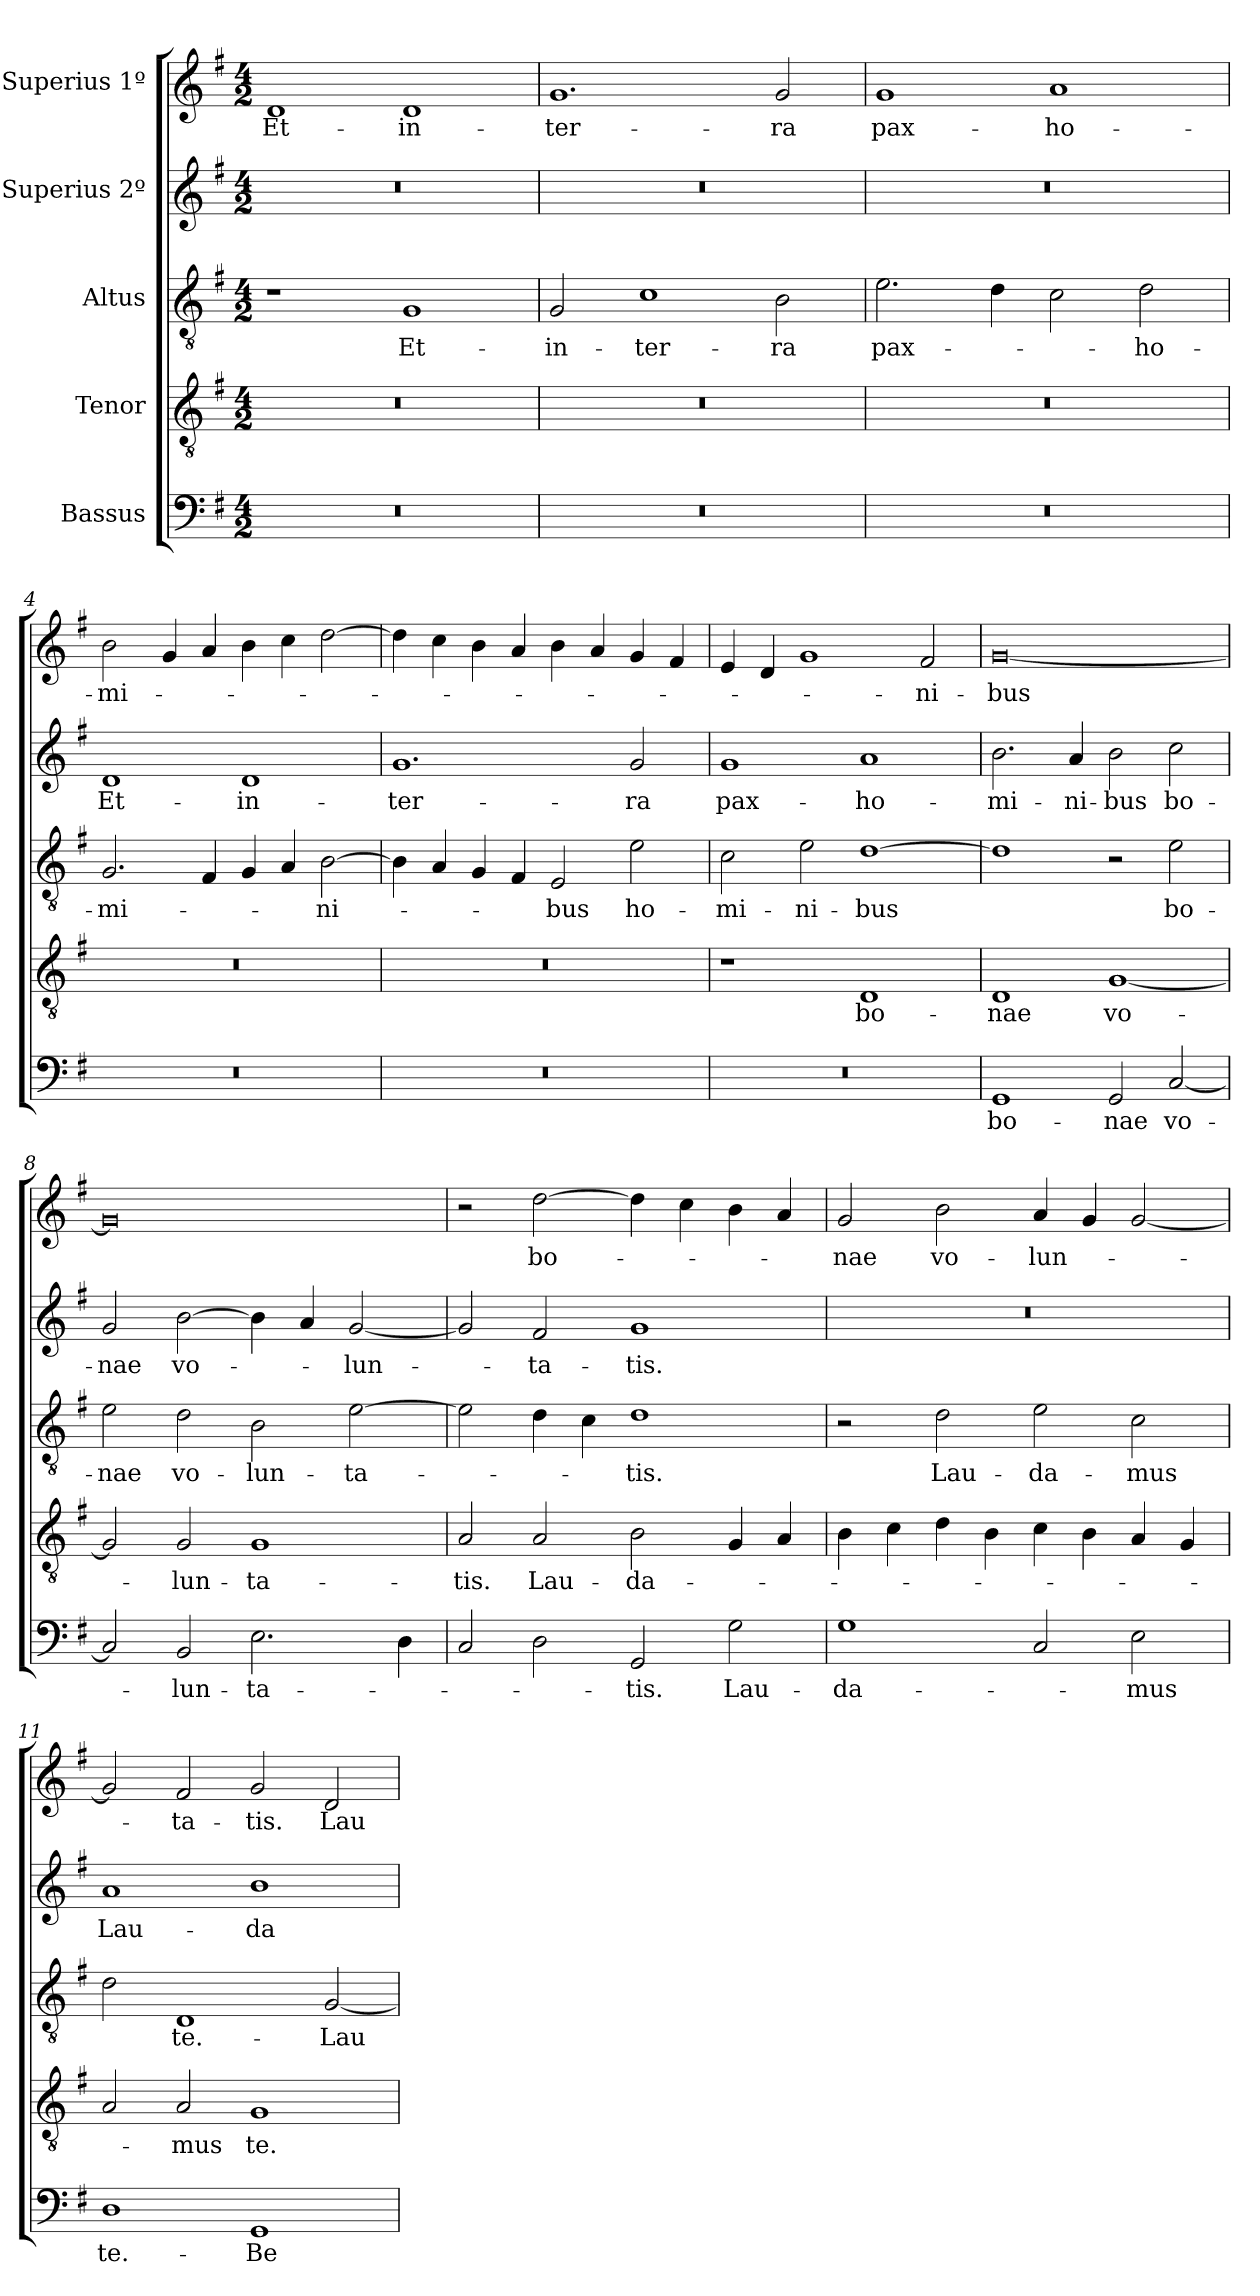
**kern	**text	**kern	**text	**kern	**text	**kern	**text	**kern	**text
*part5	*part5	*part4	*part4	*part3	*part3	*part2	*part2	*part1	*part1
*staff5	*staff5	*staff4	*staff4	*staff3	*staff3	*staff2	*staff2	*staff1	*staff1
*I"Bassus	*	*I"Tenor	*	*I"Altus	*	*I"Superius 2º	*	*I"Superius 1º	*
*clefF4	*	*clefGv2	*	*clefGv2	*	*clefG2	*	*clefG2	*
*k[f#]	*	*k[f#]	*	*k[f#]	*	*k[f#]	*	*k[f#]	*
*M4/2	*	*M4/2	*	*M4/2	*	*M4/2	*	*M4/2	*
=1	=1	=1	=1	=1	=1	=1	=1	=1	=1
0r	.	0r	.	1r	.	0r	.	1d/	Et-
.	.	.	.	1G/	Et-	.	.	1d/	in-
=2	=2	=2	=2	=2	=2	=2	=2	=2	=2
0r	.	0r	.	2G/	in-	0r	.	1.g/	ter-
.	.	.	.	1c\	ter-	.	.	.	.
.	.	.	.	2B\	-ra	.	.	2g/	-ra
=3	=3	=3	=3	=3	=3	=3	=3	=3	=3
0r	.	0r	.	2.e\	pax-	0r	.	1g/	pax-
.	.	.	.	4d\	.	.	.	.	.
.	.	.	.	2c\	.	.	.	1a/	ho-
.	.	.	.	2d\	ho-	.	.	.	.
=4	=4	=4	=4	=4	=4	=4	=4	=4	=4
0r	.	0r	.	2.G/	-mi-	1d/	Et-	2b\	-mi-
.	.	.	.	.	.	.	.	4g/	.
.	.	.	.	4F#/	.	.	.	4a/	.
.	.	.	.	4G/	.	1d/	in-	4b\	.
.	.	.	.	4A/	.	.	.	4cc\	.
.	.	.	.	[2B\	-ni-	.	.	[2dd\	.
=5	=5	=5	=5	=5	=5	=5	=5	=5	=5
0r	.	0r	.	4B\]	.	1.g/	ter-	4dd\]	.
.	.	.	.	4A/	.	.	.	4cc\	.
.	.	.	.	4G/	.	.	.	4b\	.
.	.	.	.	4F#/	.	.	.	4a/	.
.	.	.	.	2E/	-bus	.	.	4b\	.
.	.	.	.	.	.	.	.	4a/	.
.	.	.	.	2e\	ho-	2g/	-ra	4g/	.
.	.	.	.	.	.	.	.	4f#/	.
=6	=6	=6	=6	=6	=6	=6	=6	=6	=6
0r	.	1r	.	2c\	-mi-	1g/	pax-	4e/	.
.	.	.	.	.	.	.	.	4d/	.
.	.	.	.	2e\	-ni-	.	.	1g/	.
.	.	1D/	bo-	[1d\	-bus	1a/	ho-	.	.
.	.	.	.	.	.	.	.	2f#/	-ni-
=7	=7	=7	=7	=7	=7	=7	=7	=7	=7
1GG/	bo-	1D/	-nae	1d\]	.	2.b\	-mi-	[0g/	-bus
.	.	.	.	.	.	4a/	-ni-	.	.
2GG/	-nae	[1G/	vo-	2r	.	2b\	-bus	.	.
[2C/	vo-	.	.	2e\	bo-	2cc\	bo-	.	.
=8	=8	=8	=8	=8	=8	=8	=8	=8	=8
2C/]	.	2G/]	.	2e\	-nae	2g/	-nae	0g/]	.
2BB/	-lun-	2G/	-lun-	2d\	vo-	[2b\	vo-	.	.
2.E\	-ta-	1G/	-ta-	2B\	-lun-	4b\]	.	.	.
.	.	.	.	.	.	4a/	.	.	.
.	.	.	.	[2e\	-ta-	[2g/	-lun-	.	.
4D\	.	.	.	.	.	.	.	.	.
=9	=9	=9	=9	=9	=9	=9	=9	=9	=9
2C/	.	2A/	-tis.	2e\]	.	2g/]	.	2r	.
2D\	.	2A/	Lau-	4d\	.	2f#/	-ta-	[2dd\	bo-
.	.	.	.	4c\	.	.	.	.	.
2GG/	-tis.	2B\	-da-	1d\	-tis.	1g/	-tis.	4dd\]	.
.	.	.	.	.	.	.	.	4cc\	.
2G\	Lau-	4G/	.	.	.	.	.	4b\	.
.	.	4A/	.	.	.	.	.	4a/	.
=10	=10	=10	=10	=10	=10	=10	=10	=10	=10
1G\	-da-	4B\	.	2r	.	0r	.	2g/	-nae
.	.	4c\	.	.	.	.	.	.	.
.	.	4d\	.	2d\	Lau-	.	.	2b\	vo-
.	.	4B\	.	.	.	.	.	.	.
2C/	.	4c\	.	2e\	-da-	.	.	4a/	-lun-
.	.	4B\	.	.	.	.	.	4g/	.
2E\	-mus	4A/	.	2c\	-mus	.	.	[2g/	.
.	.	4G/	.	.	.	.	.	.	.
=11	=11	=11	=11	=11	=11	=11	=11	=11	=11
1D\	te.-	2A/	.	2d\	.	1a/	Lau-	2g/]	.
.	.	2A/	-mus	1D/	te.-	.	.	2f#/	-ta-
1GG/	Be-	1G/	te.-	.	.	1b\	-da-	2g/	-tis.
.	.	.	.	[2G/	Lau-	.	.	2d/	Lau-
=	=	=	=	=	=	=	=	=	=
*-	*-	*-	*-	*-	*-	*-	*-	*-	*-
